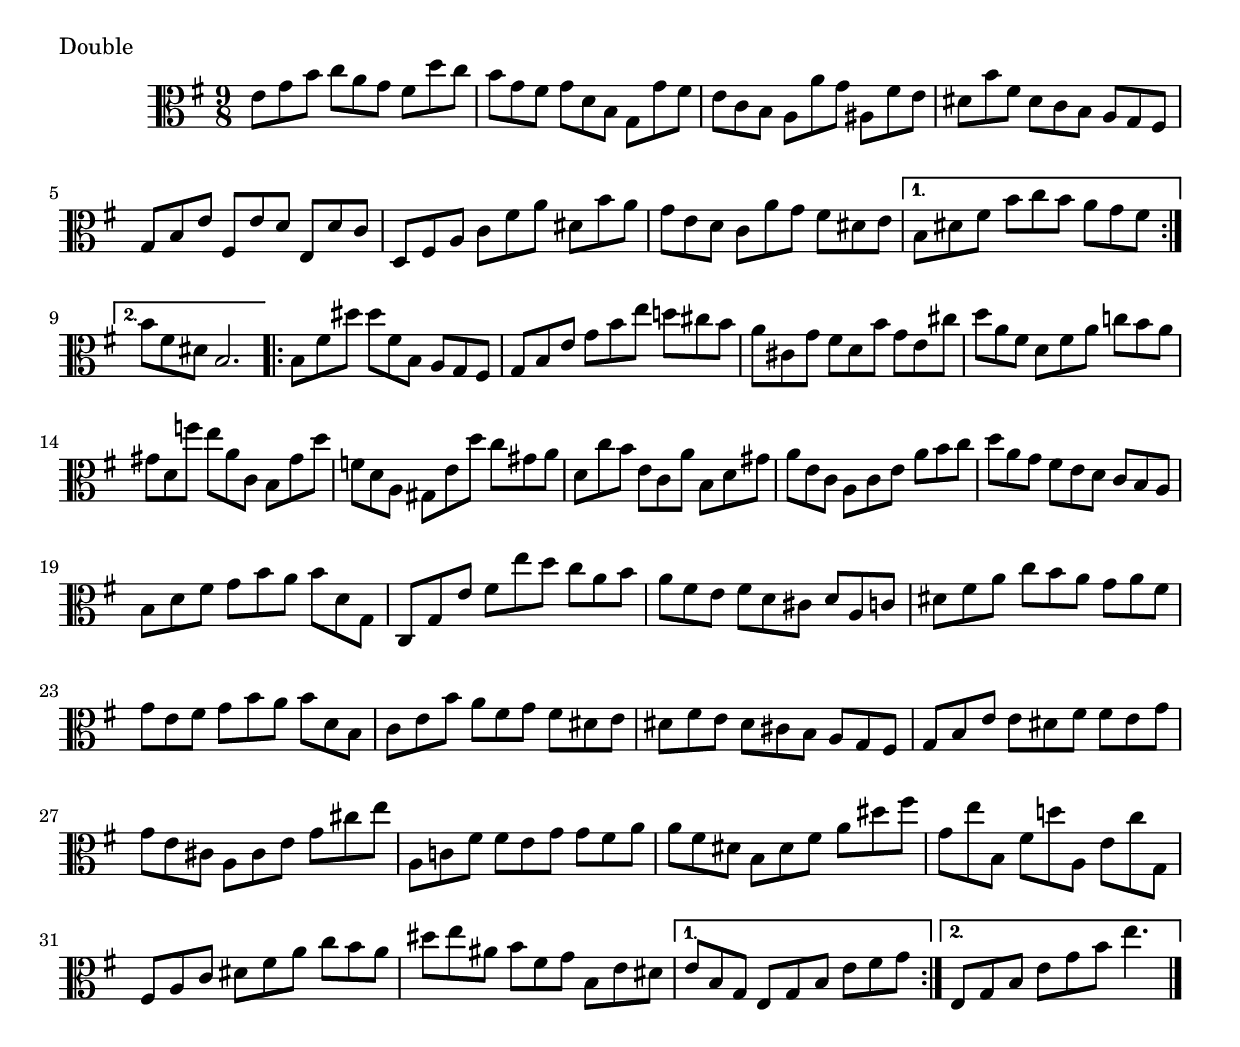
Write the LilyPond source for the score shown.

\version "1.4.0"


\version "1.4.0"

viA = \notes  { 
  b'8  d''8  fis''8  g''8  e''8  d''8  cis''8  a''8  g''8  |
  % 2
  fis''8  d''8  cis''8  d''8  a'8  fis'8  d'8  d''8  cis''8  |
  % 3
  b'8  g'8  fis'8  e'8  e''8  d''8  eis'8  cis''8  b'8  |
  % 4
  ais'8  fis''8  cis''8  ais'8  g'8  fis'8  e'8  d'8  cis'8 |
  % 5
  d'8  fis'8  b'8  cis'8  b'8  a'8  b8  a'8  g'8  |
  % 6
  a8  cis'8  e'8  g'8  cis''8  e''8  ais'8  fis''8  e''8  |
  % 7
  d''8  b'8  a'8  g'8  e''8  d''8  cis''8  ais'8  b'8  |
  % 8, prima volta
  fis'8  ais'8  cis''8  fis''8  g''8  fis''8  e''8  d''8 cis''8
  % 8, seconda volta
  fis''8  cis''8  ais'8  fis'2. 

  % 9
  fis'8  cis''8  ais''8  ais''8  cis''8  fis'8  e'8  d'8 cis'8  |
  % 10
  d'8  fis'8  b'8  d''8  fis''8  b''8  a''!8  gis''8  fis''8  |
  % 11
  e''8  gis'8  d''8  cis''8  a'8  fis''8  d''8  b'8  gis''8  |
  % 12
  a''8  e''8  cis''8  a'8  cis''8  e''8  g''!8  fis''8  e''8  |
  % 13
  dis''8  a'8  c'''8  b''8  e''8  g'8  fis'8  dis''8  a''8  |
  % 14
  c''8  a'8  e'8  dis'8  b'8  a''8  g''8  dis''8  e''8  |
  % 15
  a'8  g''8  fis''8  b'8  g'8  e''8  fis'8  a'8  dis''8  |
  % 16
  e''8  b'8  g'8  e'8  g'8  b'8  e''8  fis''8  g''8  |
  % 17
  a''8  e''8  d''8  cis''8  b'8  a'8  g'8  fis'8  e'8  |
  % 18
  fis'8  a'8  cis''8  d''8  fis''8  e''8  fis''8  a'8  d'8 |
  % 19
  g8  d'8  b'8  cis''8  b''8  a''8  g''8  e''8  fis''8  |
  % 20
  e''8  cis''8  b'8  cis''8  a'8  gis'8  a'8  e'8  g'8  |
  % 21
  ais'8  cis''8  e''8  g''8  fis''8  e''8  d''8  e''8  cis''8 |
  % 22
  d''8  b'8  cis''8  d''8  fis''8  e''8  fis''8  a'8  fis'8  |
  % 23
  g'8  b'8  fis''8  e''8  cis''8  d''8  cis''8  ais'8  b'8  |
  % 24
  ais'8  cis''8  b'8  ais'8  gis'8  fis'8  e'8  d'8  cis'8  |
  % 25
  d'8  fis'8  b'8  b'8  ais'8  cis''8  cis''8  b'8  d''8  |
  % 26
  d''8  b'8  gis'8  e'8  gis'8  b'8  d''8  gis''8  b''8  |
  % 27
  e'8  g'!8  cis''8  cis''8  b'8  d''8  d''8  cis''8  e''8  |
  % 28
  e''8  cis''8  ais'8  fis'8  ais'8  cis''8  e''8  ais''8 cis'''8  |
  % 29
  d''8  b''8  fis'8  cis''8  a''!8  e'8  b'8  g''8  d'8  |
  % 30
  cis'8  e'8  g'8  ais'8  cis''8  e''8  g''8  fis''8  e''8  |
  % 31
  ais''8  b''8  eis''8  fis''8  cis''8  d''8  fis'8  b'8  ais'8 
  % 32, prima volta
  b'8  fis'8  d'8  b8  d'8  fis'8  b'8  cis''8  d''8
  % 32, seconda volta
  b8  d'8  fis'8  b'8  d''8  fis''8  b''4.
} 

viStaff = \context Staff <
  \context Voice=A \viA
>


viViolaGlobal =  \notes {
  \clef "alto"
  \key g\major
  \time 9/8
  \repeat "volta" 2 {
    s1*7 s8*7 |
  }
  \alternative {
    { \partial 8*9 s8*9 }
    { s8*9 | }
  }
  \repeat "volta" 2 {
    s1*23 s8*23 |
  }
  \alternative {
    { \partial 8*9 s8*9 }
    { s8*9 \bar "|." }
  }
}

viViolaScripts =  \notes{
}

viViolaStaff =  \context Staff <
  \notes \transpose f \viStaff
  \viViolaGlobal
  \viViolaScripts
>

\score {
  \viViolaStaff
  \paper { }
  \midi { \tempo 4 = 140 }
  \header {
    piece = "Double"
    opus = ""
  }
}

